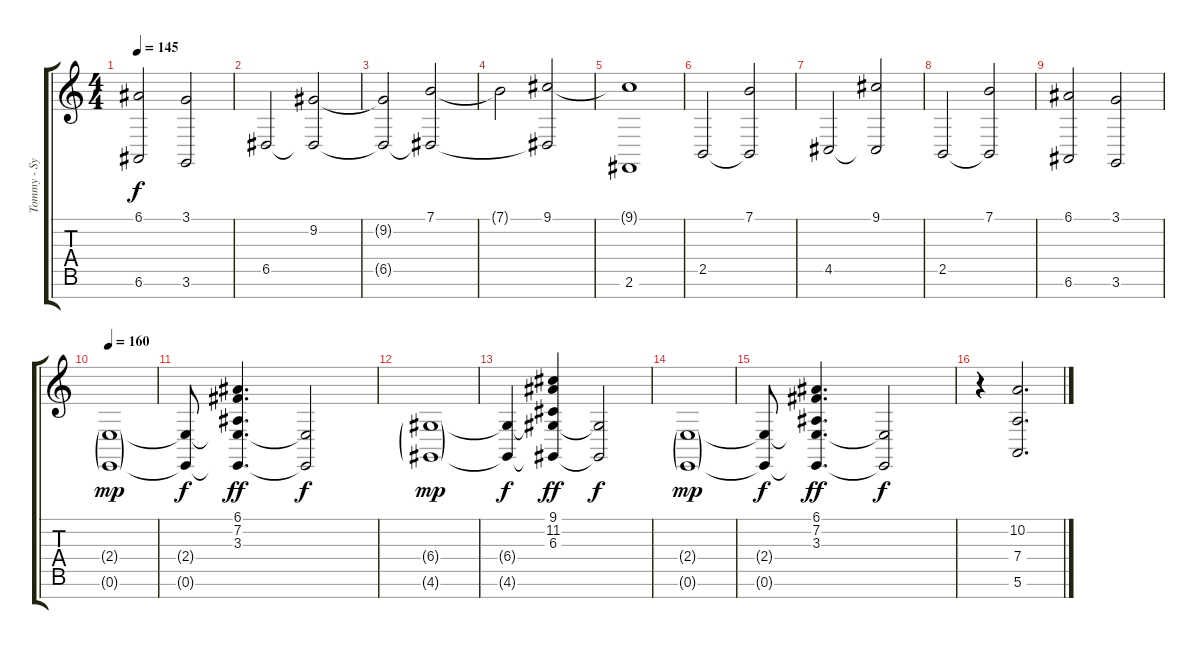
\track ("Tommy - Synth" "Tommy - Sy") {instrument stringensemble1}
\staff {score tabs}
\tuning (E4 B3 G3 D3 A2 E2 B1) {hide}
\ts (4 4)
\tempo 145
\clef g2
\ks c
(6.1 6.6).2{dy f} (3.1 3.6).2 |
6.5.2 (9.2 6.5{t}).2 |
(9.2{t} 6.5{t}).2 (7.1 6.5{t}).2 |
7.1{t}.2 (9.1 6.5{t}).2 |
(9.1{t} 2.6).1 |
2.5.2 (7.1 2.5{t}).2 |
4.5.2 (9.1 4.5{t}).2 |
2.5.2 (7.1 2.5{t}).2 |
(6.1 6.6).2 (3.1 3.6).2 |
\tempo 160
(2.4{g} 0.6{g}).1{dy mp} |
(2.4{t} 0.6{t}).8{dy f} (6.1 7.2 3.3 2.4{t} 0.6{t}).4{d dy ff} (2.4{t} 0.6{t}).2{dy f} |
(6.4{g} 4.6{g}).1{dy mp} |
(6.4{t} 4.6{t}).4{dy f} (9.1 11.2 6.3 6.4{t} 4.6{t}).4{dy ff} (6.4{t} 4.6{t}).2{dy f} |
(2.4{g} 0.6{g}).1{dy mp} |
(2.4{t} 0.6{t}).8{dy f} (6.1 7.2 3.3 2.4{t} 0.6{t}).4{d dy ff} (2.4{t} 0.6{t}).2{dy f} |
r.4 (10.2 7.4 5.6).2{d}
